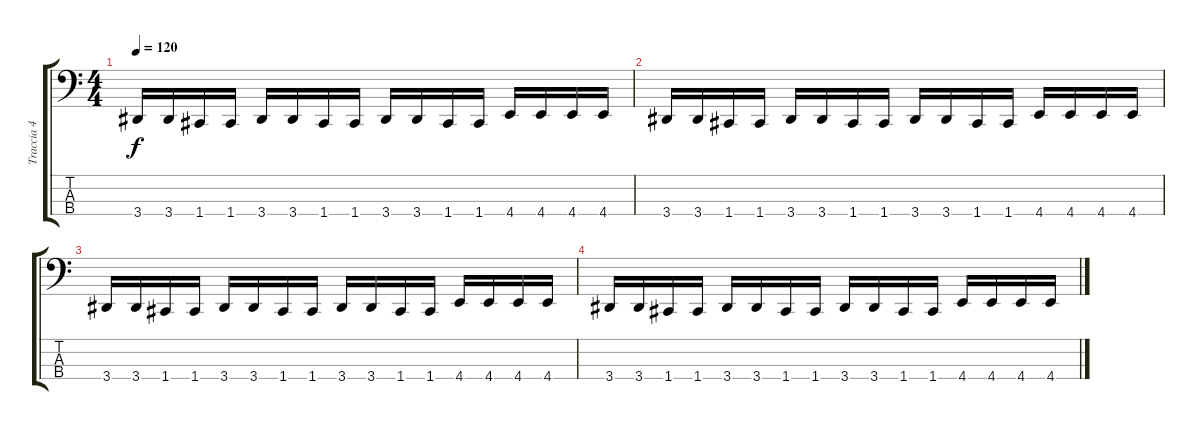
\track ("Traccia 4" "Traccia 4") {instrument electricbassfinger}
\staff {score tabs}
\tuning (F2 C2 G1 C1) {hide}
\ts (4 4)
\tempo 120
\clef f4
\ks c
3.4.16{dy f} 3.4.16 1.4.16 1.4.16 3.4.16 3.4.16 1.4.16 1.4.16 3.4.16 3.4.16 1.4.16 1.4.16 4.4.16 4.4.16 4.4.16 4.4.16 |
3.4.16 3.4.16 1.4.16 1.4.16 3.4.16 3.4.16 1.4.16 1.4.16 3.4.16 3.4.16 1.4.16 1.4.16 4.4.16 4.4.16 4.4.16 4.4.16 |
3.4.16 3.4.16 1.4.16 1.4.16 3.4.16 3.4.16 1.4.16 1.4.16 3.4.16 3.4.16 1.4.16 1.4.16 4.4.16 4.4.16 4.4.16 4.4.16 |
3.4.16 3.4.16 1.4.16 1.4.16 3.4.16 3.4.16 1.4.16 1.4.16 3.4.16 3.4.16 1.4.16 1.4.16 4.4.16 4.4.16 4.4.16 4.4.16
